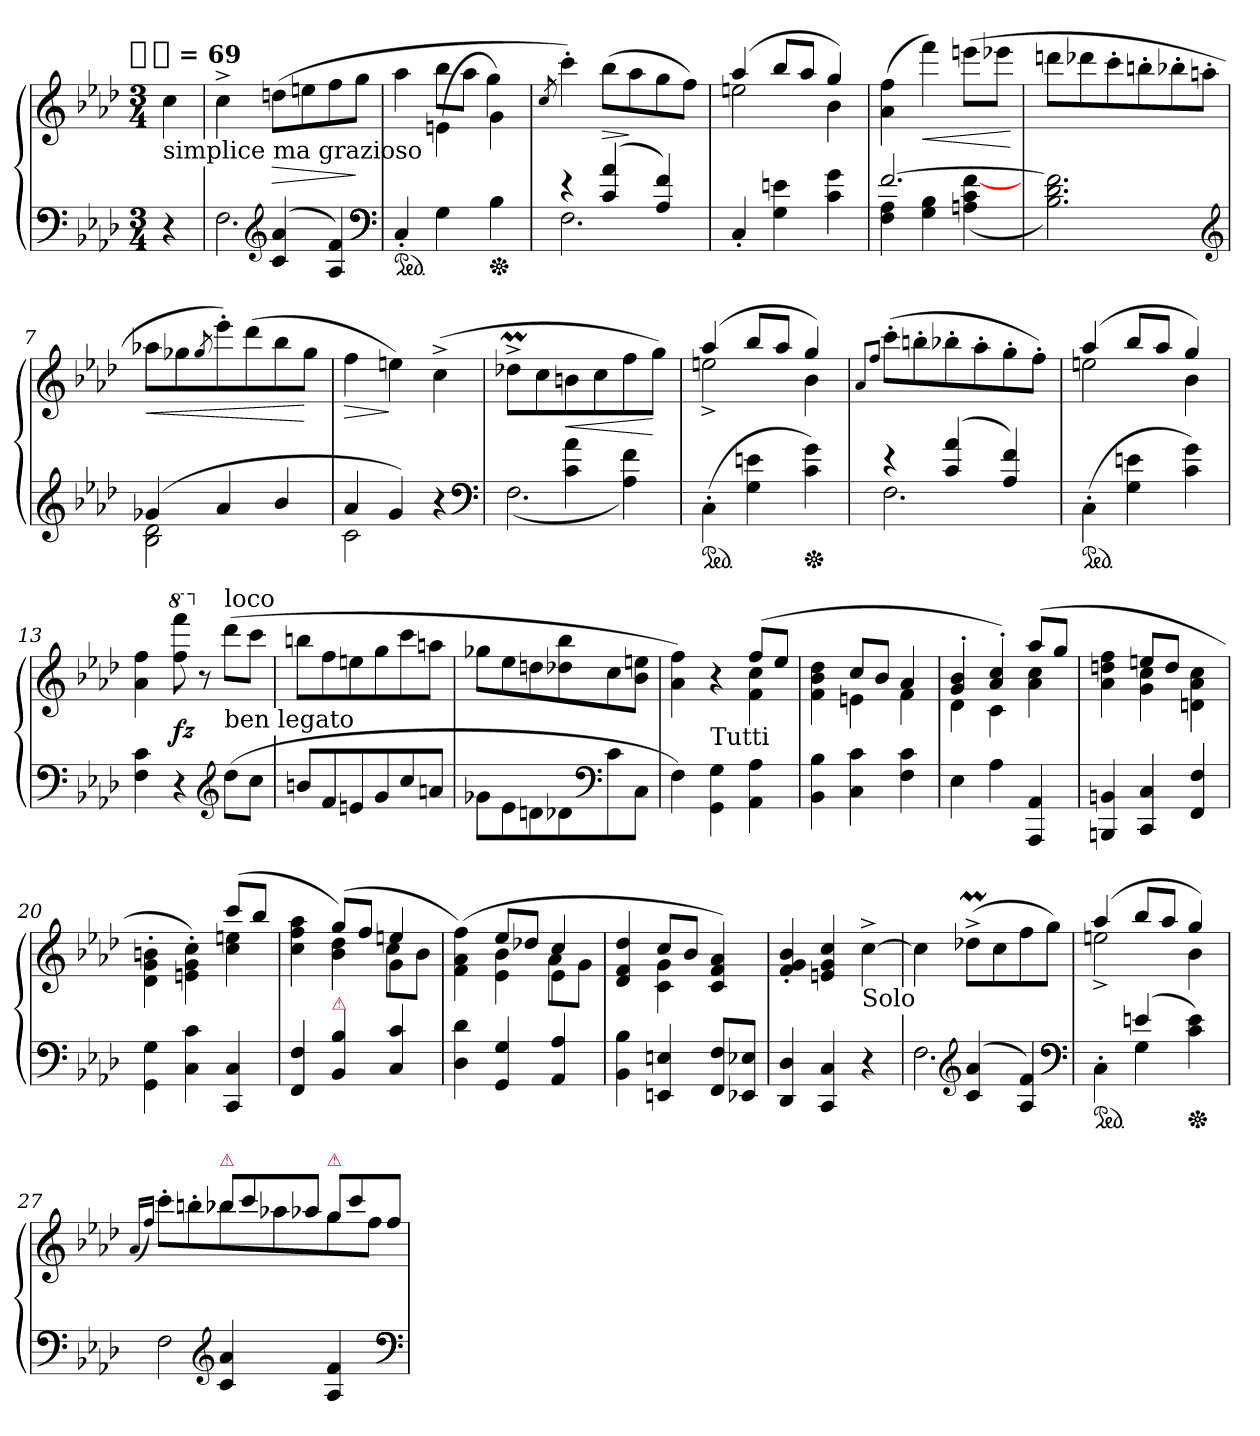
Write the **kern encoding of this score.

**kern	**kern	**dynam
*part1	*part1	*part1
*staff2	*staff1	*staff1/2
*clefF4	*clefG2	*
*k[b-e-a-d-]	*k[b-e-a-d-]	*
*f:	*f:	*
!!LO:TX:omd:t=[half-dot] = 69
*M3/4	*M3/4	*
*MM207	*MM207	*
=	=	=
!	!LO:TX:b:t=simplice ma grazioso	!
4r	4cc	.
=1	=1	=1
*^	*	*
4ryy	2.F	4cc^>	.
*clefG2	*	*	*
(<4c 4a-	.	(>8ddnL	>
.	.	8een	.
4A- 4f)	.	8ff	.
.	.	8ggJ	]
*v	*v	*	*
*clefF4	*	*
=2	=2	=2
*	*^	*
*ped	*	*	*
4C'<	4ryy	4aa-	.
4G	(>4en\	8bb-L	.
.	.	8aa-J	.
*Xped	*	*	*
4B-	4g\)	4gg	.
*	*v	*v	*
=3	=3	=3
.	8qcc/	.
*^	*	*
4re	2.F	4ccc'>)	.
(<4c 4a-	.	(>8bb-L	>
.	.	8aa-	]
4A- 4f)	.	8gg	.
.	.	8ffJ)	.
*v	*v	*	*
=4	=4	=4
*	*^	*
4C'<	(>4aa-	2een	.
4G 4en	8bb-L	.	.
.	8aa-J	.	.
4c 4g	4gg)	4b-	.
*	*v	*v	*
=5	=5	=5
*^	*	*
[2.f	4F 4A-	(>4a- 4ff	.
!	!	!	!LO:HP:b
.	4G 4B-	4fff)	<
.	(>4An 4c [4f	(8eeenL	.
.	.	8eee-XJ	.
*v	*v	*	*
.	.	[
=6	=6	=6
2.B- 2.d- 2.f])	8dddnL	.
.	8ddd-X	.
.	8ccc'>	.
.	8bbn'>	.
.	8bb-X'>	.
.	8aan'>J	.
*clefG2	*	*
=7	=7	=7
*^	*	*
!	!	!	!LO:HP:b
(>4g-X	2B- 2d-	8aa-XL	<
.	.	8gg-X	.
.	.	8qgg-/	.
4a-	.	8eee-'>)	.
.	.	(>8ddd-	.
4b-/	4ryy	8bb-	.
.	.	8gg-J	[
=8	=8	=8	=8
!	!	!	!LO:HP:b
4a-	2c	4ff	>
4g)	.	4een)	]
4r	4ryy	(>4cc^<	.
*clefF4	*	*	*
=9	=9	=9	=9
4ryy	(>2.F	8dd-XM^<L	.
.	.	8cc	.
4c\ 4a-\	.	8bn	<
.	.	8cc	.
4A-\ 4f\)	.	8ff	.
.	.	8ggJ)	[
*v	*v	*	*
=10	=10	=10
*	*^	*
*ped	*	*	*
(>4C'>\	(>4aa-	2een^<	.
4G 4en	8bb-L	.	.
.	8aa-J	.	.
*Xped	*	*	*
4c 4g)	4gg)	4b-	.
*	*v	*v	*
=11	=11	=11
.	8qqa-/L	.
.	8qqff/J	.
*^	*	*
4re	2.F	(>8ccc'>L	.
.	.	8bbn'>	.
(<4c 4a-	.	8bb-X'>	.
.	.	8aa-'>	.
4A- 4f)	.	8gg'>	.
.	.	8ff'>J)	.
*v	*v	*	*
=12	=12	=12
*	*^	*
*ped	*	*	*
(>4C'\	(>4aa-	2een	.
4G 4en	8bb-L	.	.
.	8aa-J	.	.
4c 4g)	4gg)	4b-	.
*	*v	*v	*
=13	=13	=13
4F 4c	4a- 4ff	.
*	*8va	*
4r	8fff 8ffff	fz
*	*X8va	*
.	8r	.
*clefG2	*	*
!	!LO:TX:a:t=loco	!
!LO:TX:a:t=ben legato	!	!
(>8dd-L	(>8ddd-L	.
8ccJ	8cccJ	.
=14	=14	=14
8bnL	8bbnL	.
8f	8ff	.
8en	8een	.
8g	8gg	.
8cc	8ccc	.
8anJ	8aanJ	.
=15	=15	=15
8g-X\L	8gg-XL	.
8e-	8ee-	.
8dn	8ddn	.
8d-X	8dd-X 8bb-	.
*clefF4	*	*
8c	8cc	.
8CJ	8b- 8eenJ	.
=16	=16	=16
*	*^	*
4F)	4ryy	4a- 4ff)	.
!	!LO:TX:b:t=Tutti	!	!
4GG!\ 4G!\	4ryy	4r	.
4AA-! 4A-!	(>8ff!L	4f! 4cc!	.
.	8ee-!J	.	.
=17	=17	=17	=17
4BB-! 4B-!	4ryy	4f!\ 4b-!\ 4dd-!\	.
4C! 4c!	8cc!L	4en!	.
.	8b-!J	.	.
4F! 4c!	4a-!	4f!	.
=18	=18	=18	=18
4E-!	4g!'> 4b-!'>	4d-!	.
4A-!	4a-!'> 4cc!'>)	4c!	.
4AAA-! 4AA-!	(>8aa-!L	4a-! 4cc!	.
.	8gg!J	.	.
=19	=19	=19	=19
4BBBn! 4BBn!	4ryy	4a-! 4ddn! 4ff!	.
4CC! 4C!	8een!L	4g! 4cc!	.
.	8dd!J	.	.
4FF! 4F!	4ryy	4dn!\ 4a-!\ 4cc!\	.
=20	=20	=20	=20
4GG!\ 4G!\	4ryy	4d-!'>\ 4g!'>\ 4bn!'>\	.
4C! 4c!	4ryy	4en!'>\ 4g!'>\ 4cc!'>\)	.
4CC! 4C!	(>8ccc!L	4cc! 4een!	.
.	8bb-!J	.	.
=21	=21	=21	=21
*	*	*^	*
4FF! 4F!	4ryy	4cc! 4ff! 4aa-!	4ryy	.
!	!LO:TX:b:color=crimson:t=⚠	!	!	!
4BB-!/ 4B-!/	(>8gg!L)	4b-! 4dd-!	4ryy	.
.	8ff!J	.	.	.
4C!/ 4c!/	4een!	4g!	8cc!\L	.
.	.	.	8b-!J	.
=22	=22	=22	=22	=22
4D-! 4d-!	4ryy	(>4f! 4a-! 4ff!)	4ryy	.
4GG! 4G!	8ee-!L	4e-! 4b-!	4ryy	.
.	8dd-X!J	.	.	.
4AA-!/ 4A-!/	4cc!	4e-!	8a-!\L	.
.	.	.	8g!J	.
*	*	*v	*v	*
=23	=23	=23	=23
4BB-! 4B-!	4ryy	4d-! 4f! 4dd-!	.
4EEn! 4En!	4c!\ 4g!\	8cc!/L	.
.	.	8b-!J	.
8FF! 8F!L	4ryy	4c!/ 4f!/ 4a-!/)	.
8EE-X! 8E-X!J	.	.	.
*	*v	*v	*
=24	=24	=24
4DD-! 4D-!	4f!'< 4g!'< 4b-!'<	.
4CC! 4C!	4en! 4g! 4cc!	.
!	!LO:TX:b:t=Solo	!
4r	[4cc^>	.
=25	=25	=25
*^	*	*
4ryy	2.F	4cc]	.
*clefG2	*	*	*
(<4c 4a-	.	(>8dd-XM^<L	.
.	.	8cc	.
4A- 4f)	.	8ff	.
.	.	8ggJ)	.
*clefF4	*	*	*
=26	=26	=26	=26
*	*	*^	*
*ped	*	*	*	*
4ryy	4C'>\	(>4aa-	2een^<	.
(>4en	4G	8bb-L	.	.
.	.	8aa-J	.	.
*Xped	*	*	*	*
4ryy	4c 4e)	4gg)	4b-	.
=27	=27	=27	=27	=27
.	.	(<16qqa-/LL	.	.
.	.	16qqff/JJ)	.	.
4ryy	2F	4ryy	8ccc'L	.
.	.	.	8bbn'	.
*clefG2	*	*	*	*
*	*	*Xtuplet	*	*
!	!	!LO:TX:a:color=crimson:t=⚠	!	!
4c 4a-	.	12bb-XL	8bb-X	.
.	.	12ccc	.	.
.	.	.	8aa-X	.
.	.	12aa-XJ	.	.
!	!	!LO:TX:a:color=crimson:t=⚠	!	!
4A- 4f	4ryy	12ggL	8gg	.
.	.	12ccc	.	.
.	.	.	8ffJ	.
.	.	12ffJ	.	.
*v	*v	*	*	*
*	*v	*v	*
*clefF4	*	*
=	=	=
*-	*-	*-
